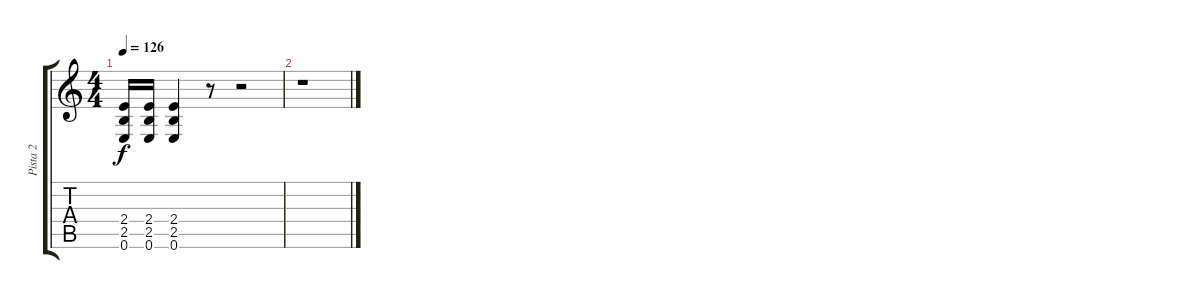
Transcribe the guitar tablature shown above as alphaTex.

\track ("Pista 2" "Pista 2") {instrument distortionguitar}
\staff {score tabs}
\tuning (E4 B3 G3 D3 A2 E2) {hide}
\ts (4 4)
\tempo 126
\clef g2
\ks c
(2.4 2.5 0.6).16{dy f} (2.4 2.5 0.6).16 (2.4 2.5 0.6).4 r.8 r.2 |
r.1
